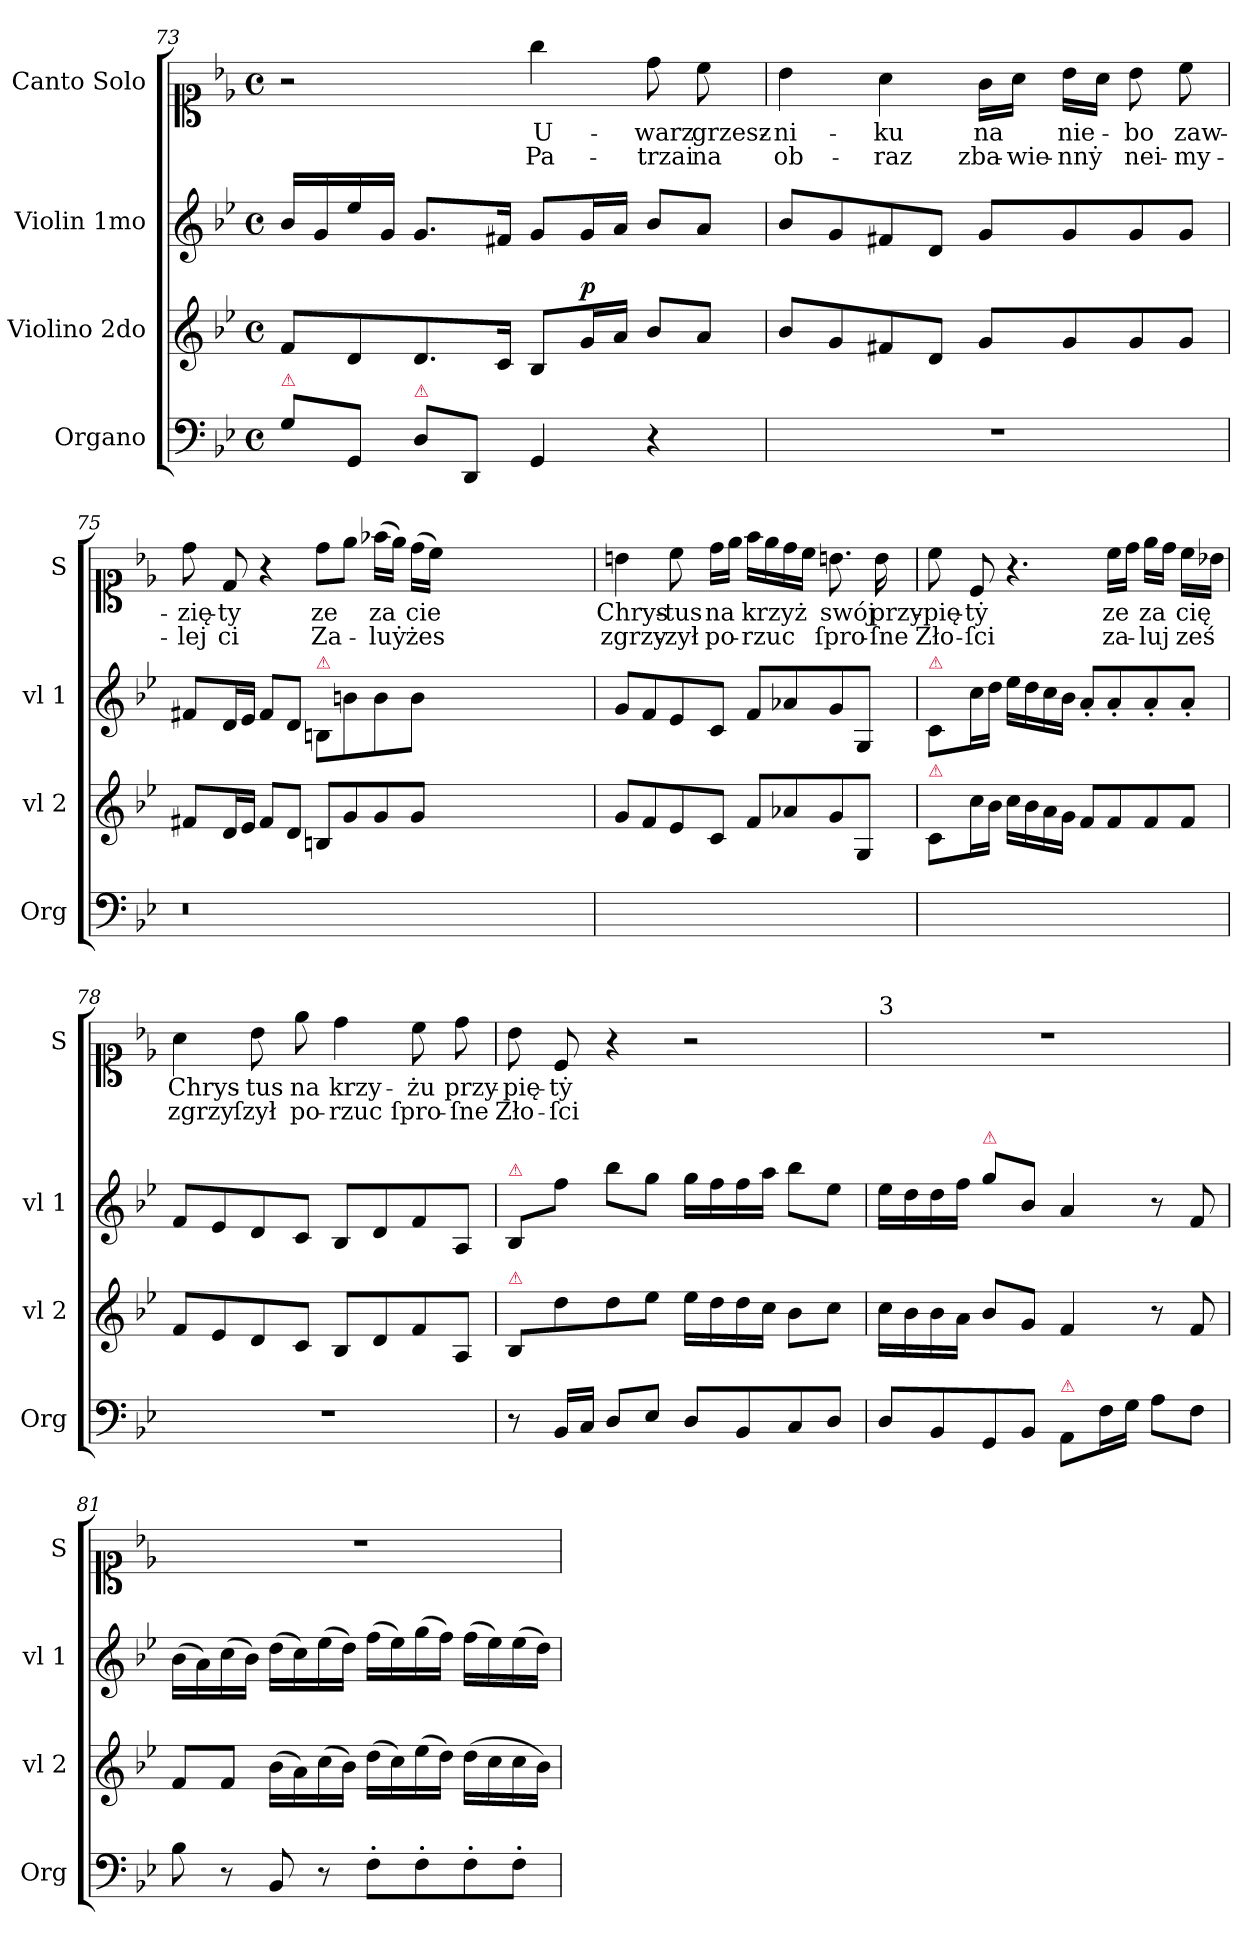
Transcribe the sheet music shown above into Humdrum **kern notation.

**kern	**kern	**dynam	**kern	**dynam	**kern	**text	**text
*part4	*part3	*part3	*part2	*part2	*part1	*part1	*part1
*staff4	*staff3	*staff3	*staff2	*staff2	*staff1	*staff1	*staff1
*I"Organo	*I"Violino 2do	*	*I"Violin 1mo	*	*I"Canto Solo	*	*
*I'Org	*I'vl 2	*	*I'vl 1	*	*I'S	*	*
*clefF4	*clefG2	*	*clefG2	*	*clefC1	*	*
*k[b-e-]	*k[b-e-]	*	*k[b-e-]	*	*k[b-e-]	*	*
*M4/4	*M4/4	*	*M4/4	*	*M4/4	*	*
*met(c)	*met(c)	*	*met(c)	*	*met(c)	*	*
=73	=73	=73	=73	=73	=73	=73	=73
!LO:TX:a:color=crimson:t=⚠	!	!	!	!	!	!	!
8G\L	8f/L	.	16b-/LL	.	2r	.	.
.	.	.	16g/	.	.	.	.
8GG/J	8d/	.	16ee-/	.	.	.	.
.	.	.	16g/JJ	.	.	.	.
!LO:TX:a:color=crimson:t=⚠	!	!	!	!	!	!	!
8D\L	8.d/	.	8.g/L	.	.	.	.
8DD/J	.	.	.	.	.	.	.
.	16c/Jk	.	16f#X/Jk	.	.	.	.
4GG/	8B-/L	.	8g/L	.	4gg\	U-	Pa-
!	!	!LO:DY:a	!	!LO:DY:a	!	!	!
.	16g/L	p	16g/L	pia	.	.	.
.	16a/JJ	.	16a/JJ	.	.	.	.
4r	8b-/L	.	8b-/L	.	8dd\	-warz	-trzai
.	8a/J	.	8a/J	.	8cc\	grzesz-	na
=74	=74	=74	=74	=74	=74	=74	=74
1r	8b-/L	.	8b-/L	.	4b-\	-ni-	ob-
.	8g/	.	8g/	.	.	.	.
.	8f#X/	.	8f#X/	.	4a\	-ku	-raz
.	8d/J	.	8d/J	.	.	.	.
.	8g/L	.	8g/L	.	16g\LL	na	zba-
.	.	.	.	.	16a\JJ	.	-wie-
.	8g/	.	8g/	.	16b-\LL	nie-	-nnẏ
.	.	.	.	.	16a\JJ	.	.
.	8g/	.	8g/	.	8b-\	-bo	nei-
.	8g/J	.	8g/J	.	8cc\	zaw-	-my-
=75	=75	=75	=75	=75	=75	=75	=75
0.r	8f#X/L	.	8f#X/L	.	8dd\	-zię-	-lej
.	16d/L	.	16d/L	.	8d/	-ty	ci
.	16e-/JJ	.	16e-/JJ	.	.	.	.
.	8f#/L	.	8f#/L	.	4r	.	.
.	8d/J	.	8d/J	.	.	.	.
!	!	!	!LO:TX:a:color=crimson:t=⚠	!	!	!	!
.	8Bn/L	.	8Bn/L	.	8dd\L	ze	Za-
.	8g/	.	8bn\	.	8ee-\J	.	.
.	8g/	.	8b\	.	(16ff-X\LL	za	-luẏ
.	.	.	.	.	16ee-\JJ)	.	.
.	8g/J	.	8b\J	.	(16dd\LL	cie	żes
.	.	.	.	.	16cc\JJ)	.	.
.	0ryy	.	0ryy	.	0ryy	.	.
=76	=76	=76	=76	=76	=76	=76	=76
1ryy	8g/L	.	8g/L	.	4bn\	Chrys-	zgrzy-
.	8f/	.	8f/	.	.	.	.
.	8e-/	.	8e-/	.	8cc\	-tus	-zył
.	8c/J	.	8c/J	.	16dd\LL	na	po-
.	.	.	.	.	16ee-\JJ	.	.
.	8f/L	.	8f/L	.	16ff\LL	krzyż	-rzuc
.	.	.	.	.	16ee-\	.	.
.	8a-X/	.	8a-X/	.	16dd\	.	.
.	.	.	.	.	16cc\JJ	.	.
.	8g/	.	8g/	.	8.bn\	swój	ſpro-
.	8G/J	.	8G/J	.	.	.	.
.	.	.	.	.	16b\	przy-	-ſne
=77	=77	=77	=77	=77	=77	=77	=77
!	!	!	!LO:TX:a:color=crimson:t=⚠	!	!	!	!
!	!LO:TX:a:color=crimson:t=⚠	!	!	!	!	!	!
1ryy	8c/L	.	8c/L	.	8cc\	-pię-	Zło-
.	16cc\L	.	16cc\L	.	8c/	-tẏ	-ſci
.	16b-\JJ	.	16dd\JJ	.	.	.	.
.	16cc\LL	.	16ee-\LL	.	4.r	.	.
.	16b-\	.	16dd\	.	.	.	.
.	16a\	.	16cc\	.	.	.	.
.	16g\JJ	.	16b-\JJ	.	.	.	.
.	8f/L	.	8a'/L	.	.	.	.
.	8f/	.	8a'/	.	16cc\LL	ze	za-
.	.	.	.	.	16dd\JJ	.	.
.	8f/	.	8a'/	.	16ee-\LL	za	-luj
.	.	.	.	.	16dd\JJ	.	.
.	8f/J	.	8a'/J	.	16cc\LL	cię	ześ
.	.	.	.	.	16b-X\JJ	.	.
=78	=78	=78	=78	=78	=78	=78	=78
1r	8f/L	.	8f/L	.	4a\	Chrys-	zgrzy
.	8e-/	.	8e-/	.	.	.	.
.	8d/	.	8d/	.	8b-\	-tus	-ſzył
.	8c/J	.	8c/J	.	8ee-\	na	po-
.	8B-/L	.	8B-/L	.	4dd\	krzy-	-rzuc
.	8d/	.	8d/	.	.	.	.
.	8f/	.	8f/	.	8cc\	-żu	ſpro-
.	8A/J	.	8A/J	.	8dd\	przy-	-ſne
=79	=79	=79	=79	=79	=79	=79	=79
!	!	!	!LO:TX:a:color=crimson:t=⚠	!	!	!	!
!	!LO:TX:a:color=crimson:t=⚠	!	!	!	!	!	!
8r	8B-/L	.	8B-/L	.	8b-\	-pię-	Zło-
16BB-/LL	8dd\	.	8ff\J	.	8c/	-tẏ	-ſci
16C/JJ	.	.	.	.	.	.	.
8D/L	8dd\	.	8bb-\L	.	4r	.	.
8E-/J	8ee-\J	.	8gg\J	.	.	.	.
8D/L	16ee-\LL	.	16gg\LL	.	2r	.	.
.	16dd\	.	16ff\	.	.	.	.
8BB-/	16dd\	.	16ff\	.	.	.	.
.	16cc\JJ	.	16aa\JJ	.	.	.	.
8C/	8b-\L	.	8bb-\L	.	.	.	.
8D/J	8cc\J	.	8ee-\J	.	.	.	.
=80	=80	=80	=80	=80	=80	=80	=80
!	!	!	!	!	!LO:TX:a:t=3	!	!
8D/L	16cc\LL	.	16ee-\LL	.	1r	.	.
.	16b-\	.	16dd\	.	.	.	.
8BB-/	16b-\	.	16dd\	.	.	.	.
.	16a\JJ	.	16ff\JJ	.	.	.	.
!	!	!	!LO:TX:a:color=crimson:t=⚠	!	!	!	!
8GG/	8b-/L	.	8gg\L	.	.	.	.
8BB-/J	8g/J	.	8b-/J	.	.	.	.
!LO:TX:a:color=crimson:t=⚠	!	!	!	!	!	!	!
8AA/L	4f/	.	4a/	.	.	.	.
16F\L	.	.	.	.	.	.	.
16G\JJ	.	.	.	.	.	.	.
8A\L	8r	.	8r	.	.	.	.
8F\J	8f/	.	8f/	.	.	.	.
=81	=81	=81	=81	=81	=81	=81	=81
8B-\	8f/L	.	(16b-\LL	.	1r	.	.
.	.	.	16a\)	.	.	.	.
8r	8f/J	.	(16cc\	.	.	.	.
.	.	.	16b-\JJ)	.	.	.	.
8BB-/	(16b-\LL	.	(16dd\LL	.	.	.	.
.	16a\)	.	16cc\)	.	.	.	.
8r	(16cc\	.	(16ee-\	.	.	.	.
.	16b-\JJ)	.	16dd\JJ)	.	.	.	.
8F'\L	(16dd\LL	.	(16ff\LL	.	.	.	.
.	16cc\)	.	16ee-\)	.	.	.	.
8F'\	(16ee-\	.	(16gg\	.	.	.	.
.	16dd\JJ)	.	16ff\JJ)	.	.	.	.
8F'\	(16dd\LL	.	(16ff\LL	.	.	.	.
.	16cc\	.	16ee-\)	.	.	.	.
8F'\J	16cc\	.	(16ee-\	.	.	.	.
.	16b-\JJ)	.	16dd\JJ)	.	.	.	.
=	=	=	=	=	=	=	=
*-	*-	*-	*-	*-	*-	*-	*-
